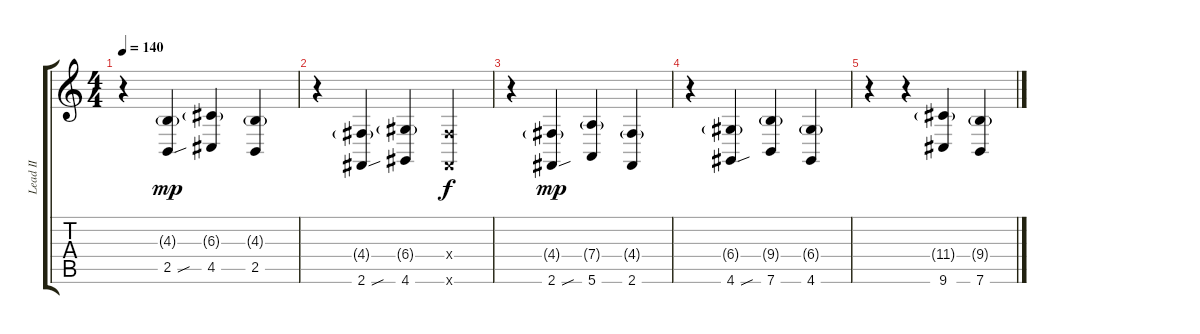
\track ("Lead II" "Lead II") {instrument lead1square}
\staff {score tabs}
\tuning (E4 B3 G3 D3 A2 E2) {hide}
\ts (4 4)
\tempo 140
\clef g2
\ks c
r.4{dy mp} (4.3{g} 2.5{sou}).4 (6.3{g} 4.5).4 (4.3{g} 2.5).4 |
r.4 (4.4{g} 2.6{sou}).4 (6.4{g} 4.6).4 (4.4{x} 2.6{x}).4{dy f} |
r.4 (4.4{g} 2.6{sou}).4{dy mp} (7.4{g} 5.6).4 (4.4{g} 2.6).4 |
r.4 (6.4{g} 4.6{sou}).4 (9.4{g} 7.6).4 (6.4{g} 4.6).4 |
r.4 r.4 (11.4{g} 9.6).4 (9.4{g} 7.6).4
